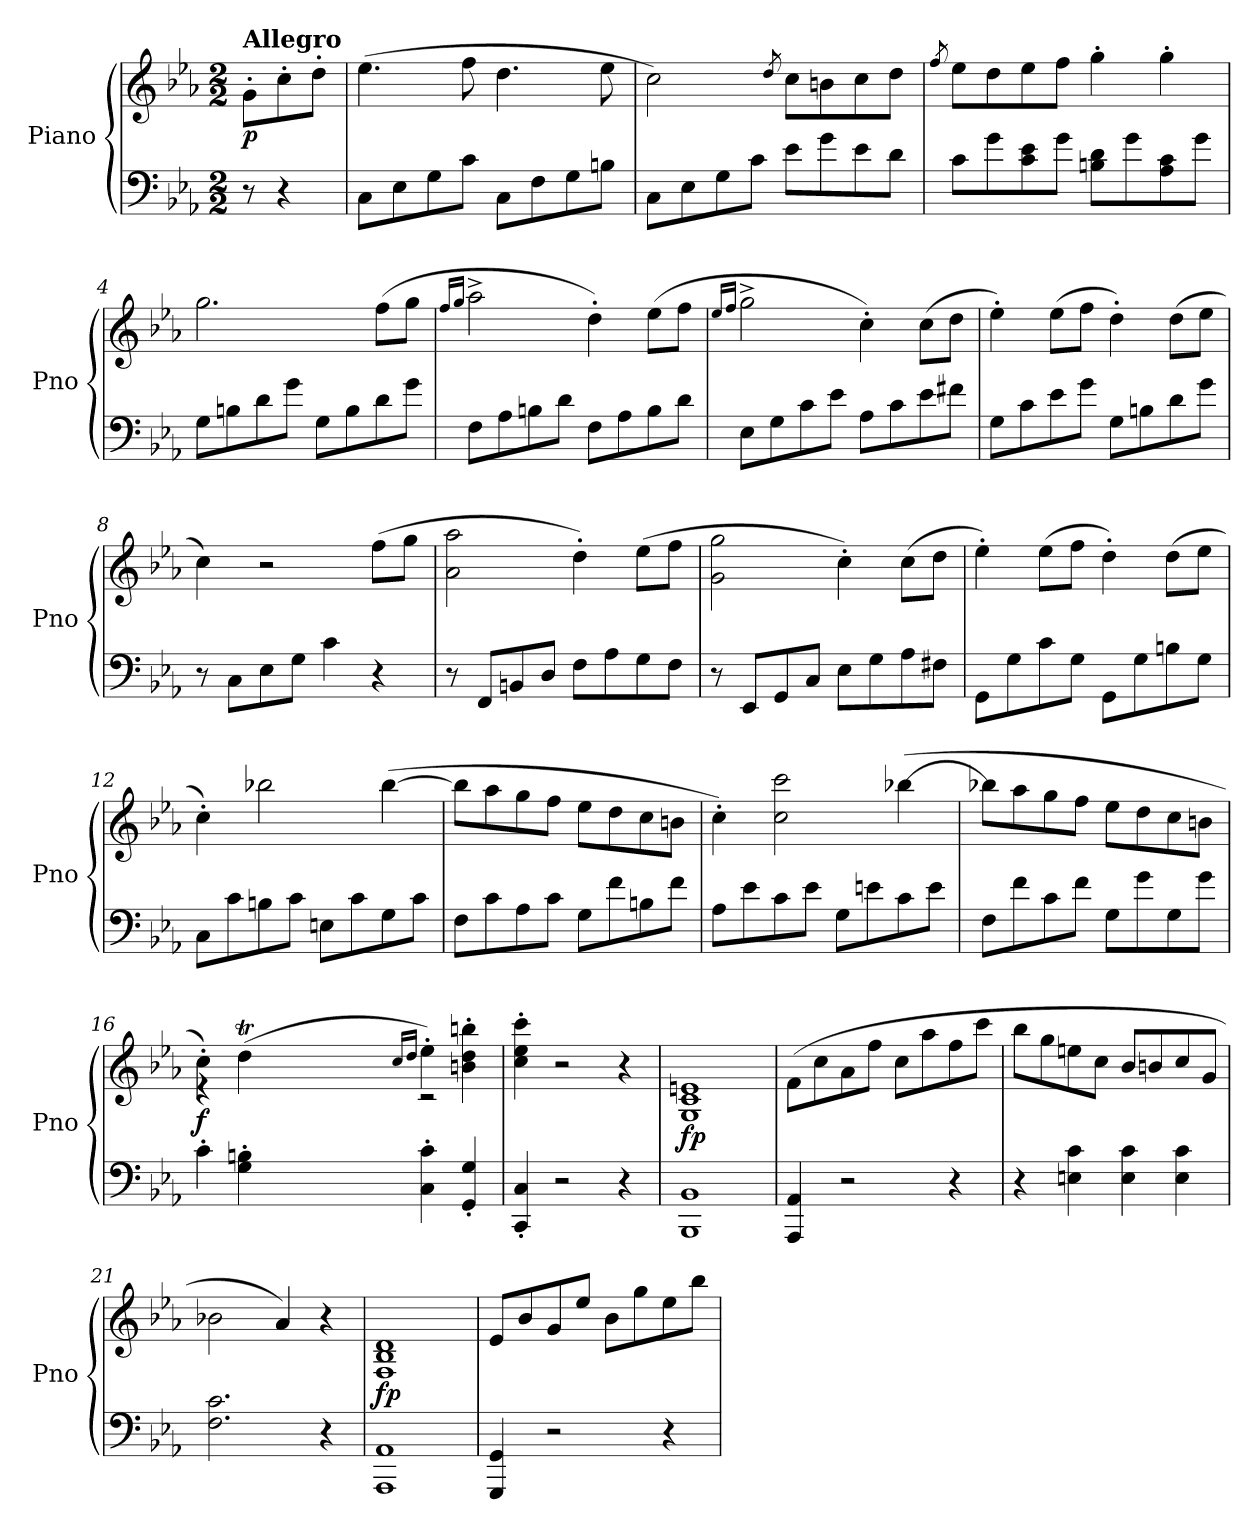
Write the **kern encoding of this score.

**kern	**kern	**dynam
*part1	*part1	*part1
*staff2	*staff1	*staff1/2
*I"Piano	*	*
*I'Pno	*	*
*clefF4	*clefG2	*
*k[b-e-a-]	*k[b-e-a-]	*
*M2/2	*M2/2	*
=	=	=
!	!LO:TX:a:B:t=Allegro	!
!	!	!LO:DY:b
8r	8g'\L	p
4r	8cc'\	.
.	8dd'\J	.
=1	=1	=1
8C\L	(>4.ee-\	.
8E-\	.	.
8G\	.	.
8c\J	8ff\	.
8C\L	4.dd\	.
8F\	.	.
8G\	.	.
8Bn\J	8ee-\	.
=2	=2	=2
8C\L	2cc\)	.
8E-\	.	.
8G\	.	.
8c\J	.	.
.	8qdd/	.
8e-\L	8cc\L	.
8g\	8bn\	.
8e-\	8cc\	.
8d\J	8dd\J	.
=3	=3	=3
.	8qff/	.
8c\L	8ee-\L	.
8g\	8dd\	.
8c\ 8e-\	8ee-\	.
8g\J	8ff\J	.
8Bn\ 8d\L	4gg'\	.
8g\	.	.
8A-\ 8c\	4gg'\	.
8g\J	.	.
=4	=4	=4
8G\L	2.gg\	.
8Bn\	.	.
8d\	.	.
8g\J	.	.
8G\L	.	.
8B\	.	.
8d\	(>8ff\L	.
8g\J	8gg\J	.
!!LO:LB:g=z
=5	=5	=5
.	16qff/LL	.
.	16qgg/JJ	.
8F\L	2aa-^\	.
8A-\	.	.
8Bn\	.	.
8d\J	.	.
8F\L	4dd'\)	.
8A-\	.	.
8B\	(>8ee-\L	.
8d\J	8ff\J	.
=6	=6	=6
.	16qee-/LL	.
.	16qff/JJ	.
8E-\L	2gg^\	.
8G\	.	.
8c\	.	.
8e-\J	.	.
8A-\L	4cc'\)	.
8c\	.	.
8e-\	(>8cc\L	.
8f#X\J	8dd\J	.
=7	=7	=7
8G\L	4ee-'\)	.
8c\	.	.
8e-\	(>8ee-\L	.
8g\J	8ff\J	.
8G\L	4dd'\)	.
8Bn\	.	.
8d\	(>8dd\L	.
8g\J	8ee-\J	.
=8	=8	=8
8r	4cc\)	.
8C\L	.	.
8E-\	2r	.
8G\J	.	.
4c\	.	.
4r	(>8ff\L	.
.	8gg\J	.
!!LO:LB:g=z
=9	=9	=9
8r	2a-\ 2aa-\	.
8FF/L	.	.
8BBn/	.	.
8D/J	.	.
8F\L	4dd'\)	.
8A-\	.	.
8G\	(>8ee-\L	.
8F\J	8ff\J	.
=10	=10	=10
8r	2g\ 2gg\	.
8EE-/L	.	.
8GG/	.	.
8C/J	.	.
8E-\L	4cc'\)	.
8G\	.	.
8A-\	(>8cc\L	.
8F#X\J	8dd\J	.
=11	=11	=11
8GG\L	4ee-'\)	.
8G\	.	.
8c\	(>8ee-\L	.
8G\J	8ff\J	.
8GG\L	4dd'\)	.
8G\	.	.
8Bn\	(>8dd\L	.
8G\J	8ee-\J	.
=12	=12	=12
!	!	!LO:DY:b
8C\L	4cc'\)	other-dynamics
8c\	.	.
8Bn\	2bb-X\	.
8c\J	.	.
8En\L	.	.
8c\	.	.
8G\	(>[4bb-\	.
8c\J	.	.
!!LO:LB:g=z
=13	=13	=13
8F\L	8bb-\L]	.
8c\	8aa-\	.
8A-\	8gg\	.
8c\J	8ff\J	.
8G\L	8ee-\L	.
8f\	8dd\	.
8Bn\	8cc\	.
8f\J	8bn\J	.
=14	=14	=14
8A-\L	4cc'\)	.
8e-\	.	.
8c\	2cc\ 2ccc\	.
8e-\J	.	.
8G\L	.	.
8en\	.	.
8c\	(>[4bb-X\	.
8e\J	.	.
=15	=15	=15
8F\L	8bb-X\L]	.
8f\	8aa-\	.
8c\	8gg\	.
8f\J	8ff\J	.
8G\L	8ee-\L	.
8g\	8dd\	.
8G\	8cc\	.
8g\J	8bn\J	.
=16	=16	=16
*	*^	*
!	!	!	!LO:DY:b
4c'\	4cc'\)	4r	f
4G\' 4Bn\'	(>4ddt\	32ee-LLLyy	.
.	.	32ddyy	.
.	.	32ee-yy	.
.	.	32ddyy	.
.	.	32ee-yy	.
.	.	32ddyy	.
.	.	32ccyy	.
.	.	32ddJJJyy	.
.	16qcc/LL	.	.
.	16qdd/JJ	.	.
4C\' 4c\'	4ee-'\)	2r	.
4GG/' 4G/'	4bn\' 4dd\' 4bbn\'	.	.
*	*v	*v	*
!!LO:LB:g=z
=17	=17	=17
4CC/' 4C/'	4cc\' 4ee-\' 4ccc\'	.
2r	2r	.
4r	4r	.
=18	=18	=18
!	!	!LO:DY:b
1BBB- 1BB-	1G 1c 1en	fp
=19	=19	=19
4AAA-/ 4AA-/	(>8f\L	.
.	8cc\	.
2r	8a-\	.
.	8ff\J	.
.	8cc\L	.
.	8aa-\	.
4r	8ff\	.
.	8ccc\J	.
=20	=20	=20
4r	8bb-\L	.
.	8gg\	.
4En\ 4c\	8een\	.
.	8cc\J	.
4E\ 4c\	8b-/L	.
.	8bn/	.
4E\ 4c\	8cc/	.
.	8g/J	.
=21	=21	=21
2.F\ 2.c\	2b-X\	.
.	4a-/)	.
4r	4r	.
=22	=22	=22
!	!	!LO:DY:b
1AAA- 1AA-	1F 1B- 1d	fp
=23	=23	=23
4GGG/ 4GG/	8e-/L	.
.	8b-/	.
2r	8g/	.
.	8ee-/J	.
.	8b-\L	.
.	8gg\	.
4r	8ee-\	.
.	8bb-\J	.
=	=	=
*-	*-	*-
